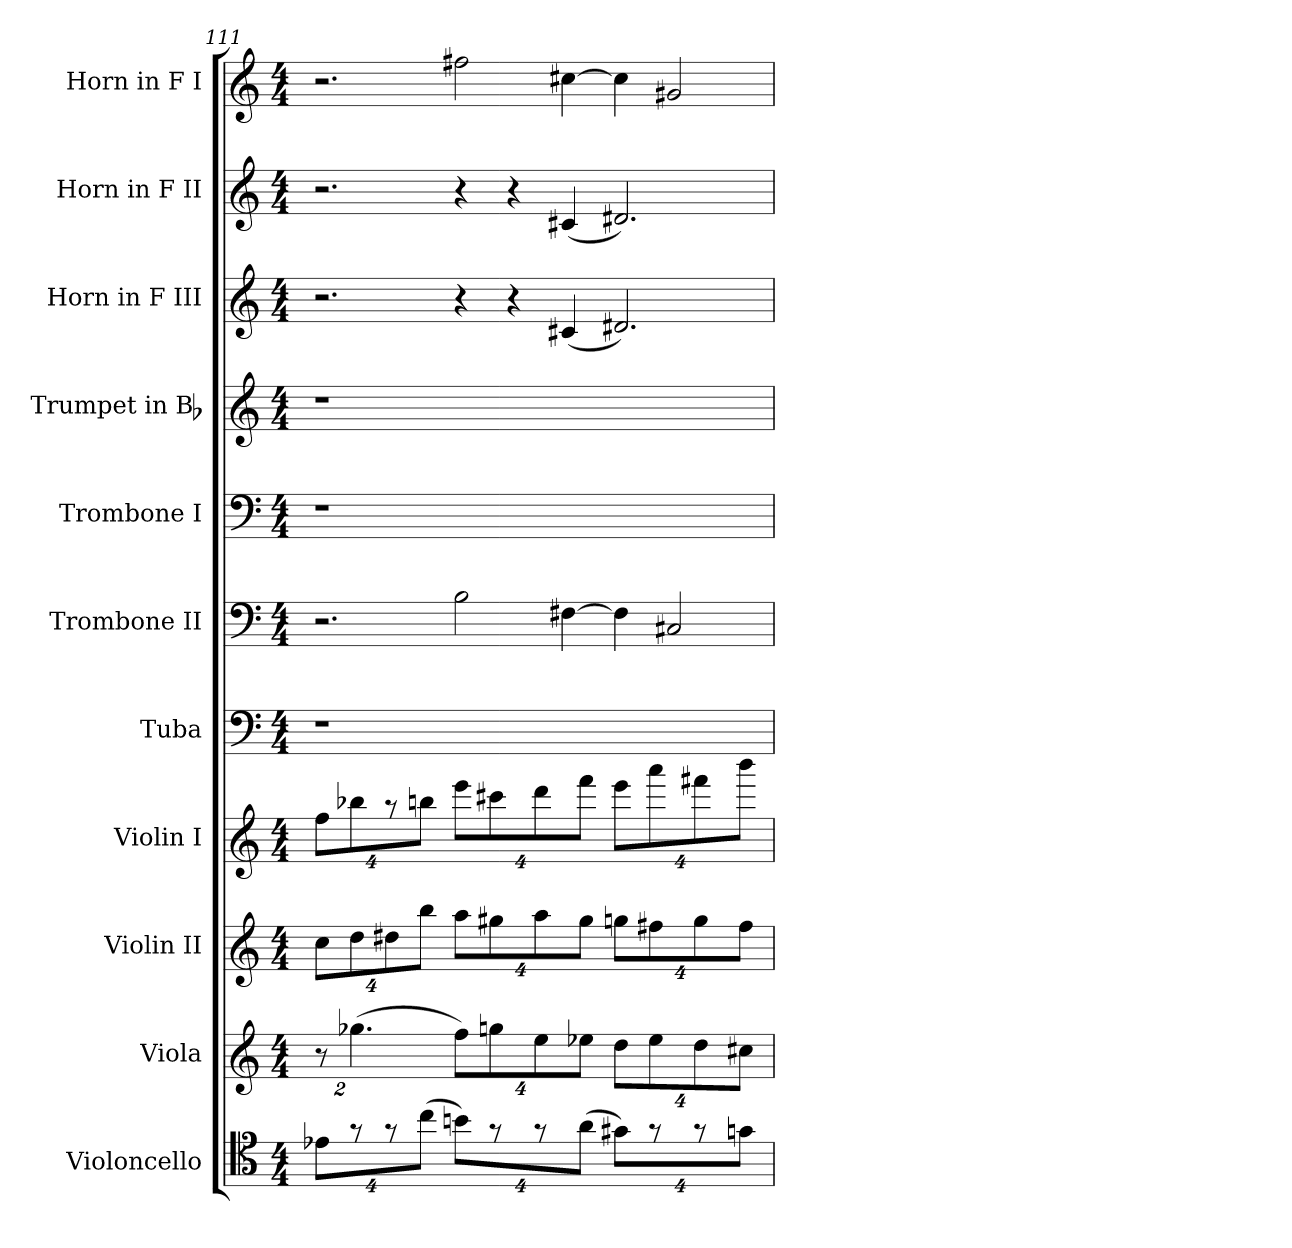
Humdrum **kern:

**kern	**kern	**kern	**kern	**kern	**kern	**kern	**kern	**kern	**kern	**kern
*part11	*part10	*part9	*part8	*part7	*part6	*part5	*part4	*part3	*part2	*part1
*staff11	*staff10	*staff9	*staff8	*staff7	*staff6	*staff5	*staff4	*staff3	*staff2	*staff1
*I"Violoncello	*I"Viola	*I"Violin II	*I"Violin I	*I"Tuba	*I"Trombone II	*I"Trombone I	*I"Trumpet in Bb	*I"Horn in F III	*I"Horn in F II	*I"Horn in F I
*I'Vc.	*I'Vla.	*I'Vln. II	*I'Vln. I	*I'Tba.	*I'2. Tbn.	*I'1. Tbn.	*I'Tpt.	*I'3. Hn.	*I'2. Hn.	*I'1. Hn.
!!LO:PB:g=z
*clefC4	*clefG2	*clefG2	*clefG2	*clefF4	*clefF4	*clefF4	*clefG2	*clefG2	*clefG2	*clefG2
*	*	*	*	*	*	*	*ITrd1c2	*ITrd4c7	*ITrd4c7	*ITrd4c7
*k[]	*k[]	*k[]	*k[]	*k[]	*k[]	*k[]	*k[b-e-]	*k[b-]	*k[b-]	*k[b-]
*M4/4	*M4/4	*M4/4	*M4/4	*M4/4	*M4/4	*M4/4	*M4/4	*M4/4	*M4/4	*M4/4
*Xbrackettup	*Xbrackettup	*Xbrackettup	*Xbrackettup	*	*	*	*	*	*	*
=111	=111	=111	=111	=111	=111	=111	=111	=111	=111	=111
!	!	!	!	!LO:N:vis=1	!	!LO:N:vis=1	!LO:N:vis=1	!	!	!
16%3e-Xi\L	16%3r	16%3cci\L	16%3ffi\L	1r	2.r	1r	1r	2.r	2.r	2.r
16%3r	(8%3.gg-Xi\	16%3ddi\	16%3bb-Xi\	.	.	.	.	.	.	.
16%3r	.	16%3dd#Xi\	16%3r	.	.	.	.	.	.	.
(16%3cci\J	.	16%3bbi\J	16%3bbni\J	.	.	.	.	.	.	.
16%3bni\L)	16%3ffi\L)	16%3aai\L	16%3eeei\L	.	2Bi\	.	.	4r	4r	2bni\
16%3r	16%3ggni\	16%3gg#Xi\	16%3ccc#Xi\	.	.	.	.	.	.	.
.	.	.	.	1ryy	.	1ryy	1ryy	4r	4r	.
16%3r	16%3eei\	16%3aai\	16%3dddi\	.	.	.	.	.	.	.
.	.	.	.	.	[>4F#Xi\	.	.	(4F#Xi/	(4F#Xi/	[>4f#Xi\
(16%3ai\J	16%3ee-Xi\J	16%3gg#i\J	16%3fffi\J	.	.	.	.	.	.	.
16%3g#Xi\L)	16%3ddi\L	16%3ggni\L	16%3eeei\L	.	4F#i\]	.	.	2.G#Xi/)	2.G#Xi/)	4f#i\]
16%3r	16%3ee-i\	16%3ff#Xi\	16%3aaai\	.	.	.	.	.	.	.
.	.	.	.	.	2C#Xi/	.	.	.	.	2c#Xi/
16%3r	16%3ddi\	16%3ggi\	16%3fff#Xi\	.	.	.	.	.	.	.
.	.	.	.	4ryy	.	4ryy	4ryy	.	.	.
16%3gni\J	16%3cc#Xi\J	16%3ff#i\J	16%3bbbi\J	.	.	.	.	.	.	.
=	=	=	=	=	=	=	=	=	=	=
*-	*-	*-	*-	*-	*-	*-	*-	*-	*-	*-
